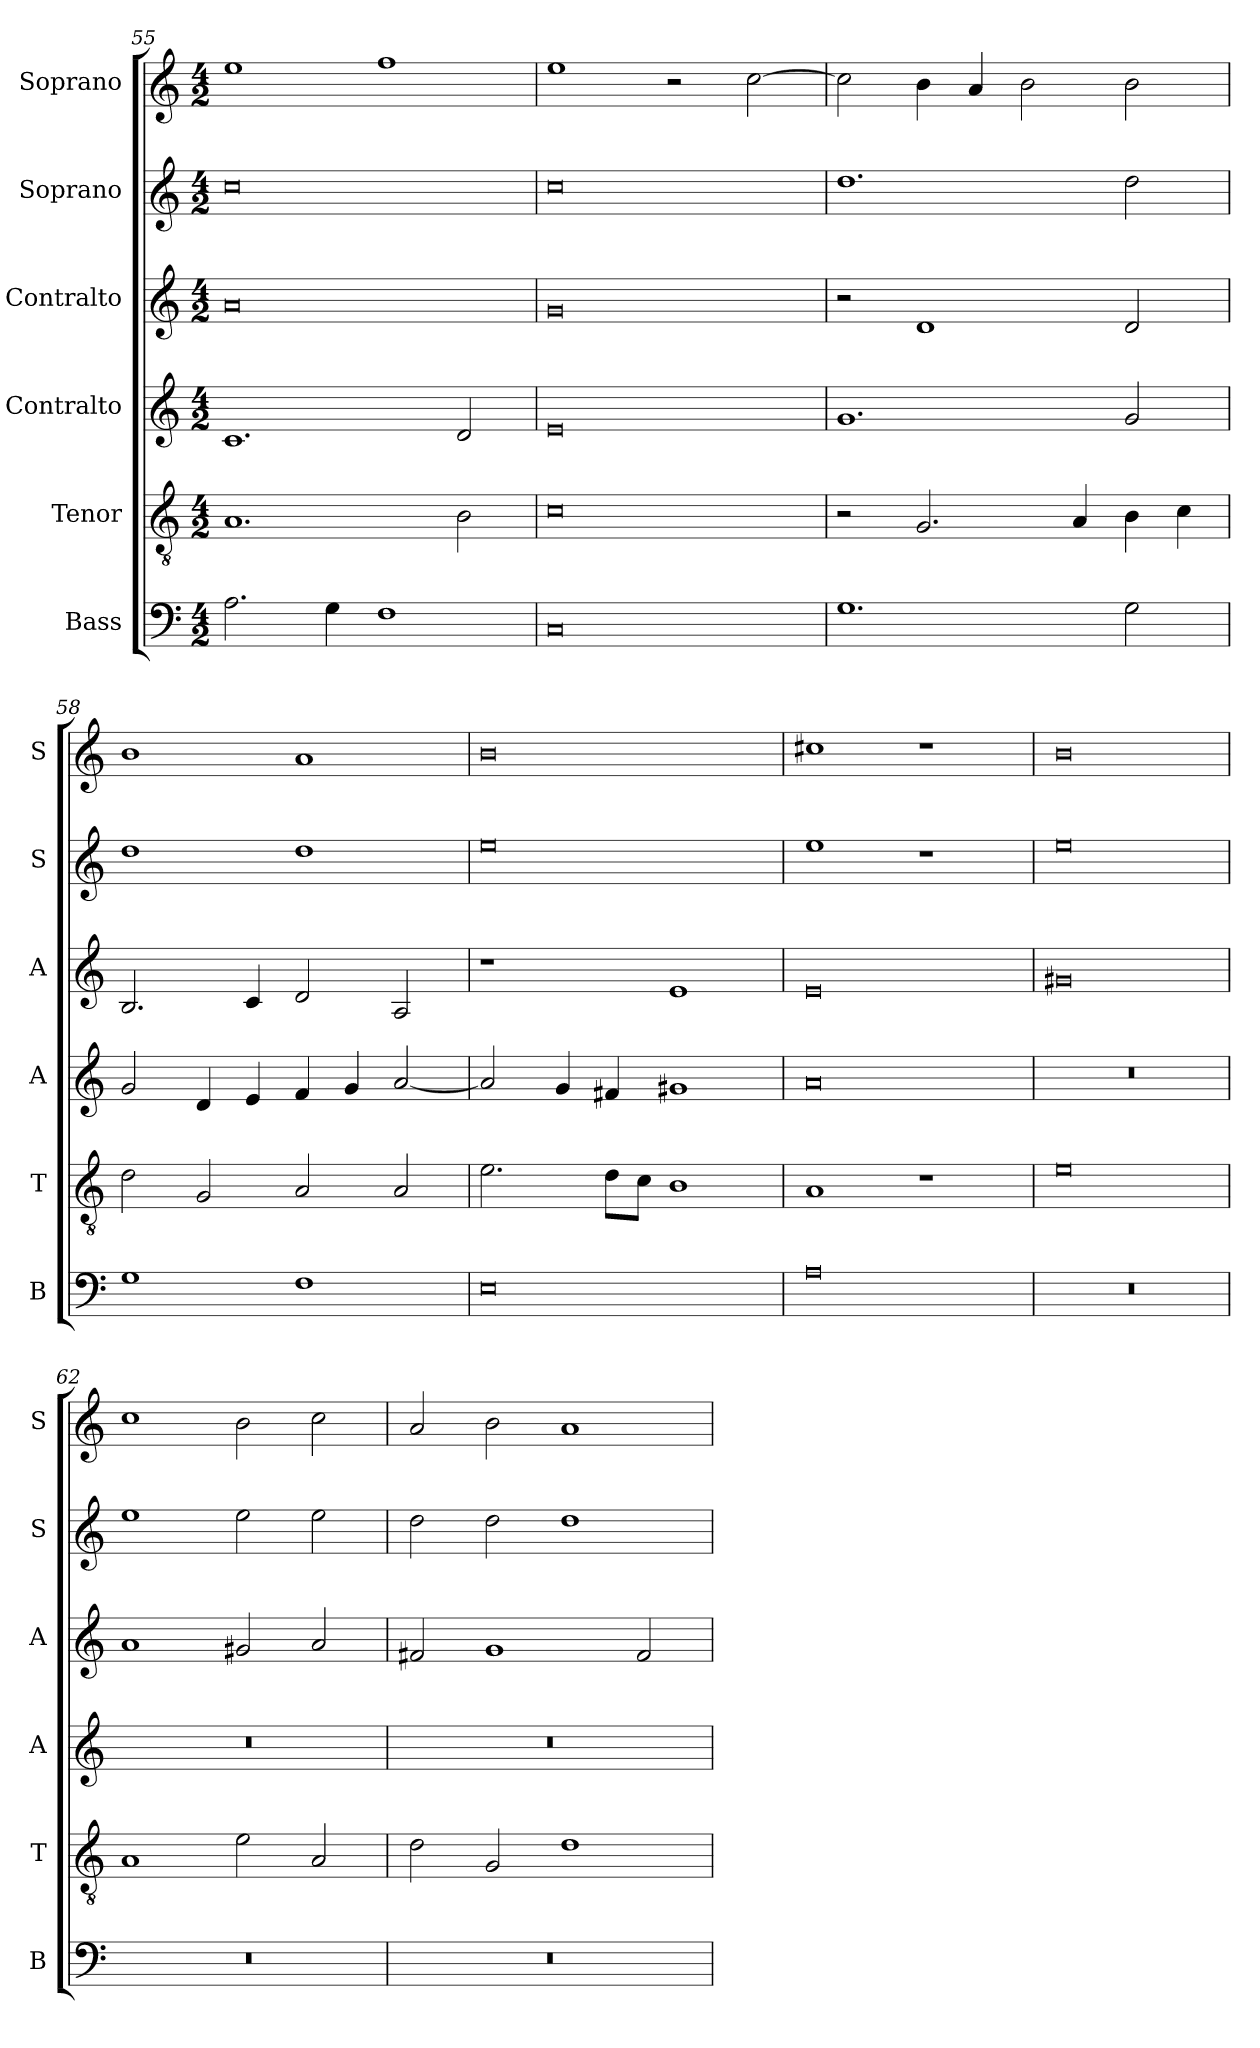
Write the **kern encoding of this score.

**kern	**kern	**kern	**kern	**kern	**kern
*part6	*part5	*part4	*part3	*part2	*part1
*staff6	*staff5	*staff4	*staff3	*staff2	*staff1
*I"Bass	*I"Tenor	*I"Contralto	*I"Contralto	*I"Soprano	*I"Soprano
*I'B	*I'T	*I'A	*I'A	*I'S	*I'S
*clefF4	*clefGv2	*clefG2	*clefG2	*clefG2	*clefG2
*k[]	*k[]	*k[]	*k[]	*k[]	*k[]
*C:ion	*C:ion	*C:ion	*C:ion	*C:ion	*C:ion
*M4/2	*M4/2	*M4/2	*M4/2	*M4/2	*M4/2
=55	=55	=55	=55	=55	=55
2.A	1.A	1.c	0a	0cc	1ee
4G	.	.	.	.	.
1F	.	.	.	.	1ff
.	2B	2d	.	.	.
=56	=56	=56	=56	=56	=56
0C	0c	0e	0g	0cc	1ee
.	.	.	.	.	2r
.	.	.	.	.	[2cc
=57	=57	=57	=57	=57	=57
1.G	2r	1.g	2r	1.dd	2cc]
.	2.G	.	1d	.	4b
.	.	.	.	.	4a
.	.	.	.	.	2b
.	4A	.	.	.	.
2G	4B	2g	2d	2dd	2b
.	4c	.	.	.	.
=58	=58	=58	=58	=58	=58
1G	2d	2g	2.B	1dd	1b
.	2G	4d	.	.	.
.	.	4e	4c	.	.
1F	2A	4f	2d	1dd	1a
.	.	4g	.	.	.
.	2A	[2a	2A	.	.
=59	=59	=59	=59	=59	=59
0E	2.e	2a]	1r	0ee	0b
.	.	4g	.	.	.
.	8d\L	4f#X	.	.	.
.	8c\J	.	.	.	.
.	1B	1g#X	1e	.	.
=60	=60	=60	=60	=60	=60
0A	1A	0a	0e	1ee	1cc#X
.	1r	.	.	1r	1r
=61	=61	=61	=61	=61	=61
0r	0e	0r	0g#X	0ee	0b
=62	=62	=62	=62	=62	=62
0r	1A	0r	1a	1ee	1cc
.	2e	.	2g#X	2ee	2b
.	2A	.	2a	2ee	2cc
=63	=63	=63	=63	=63	=63
0r	2d	0r	2f#X	2dd	2a
.	2G	.	1g	2dd	2b
.	1d	.	.	1dd	1a
.	.	.	2f#	.	.
=	=	=	=	=	=
*-	*-	*-	*-	*-	*-
